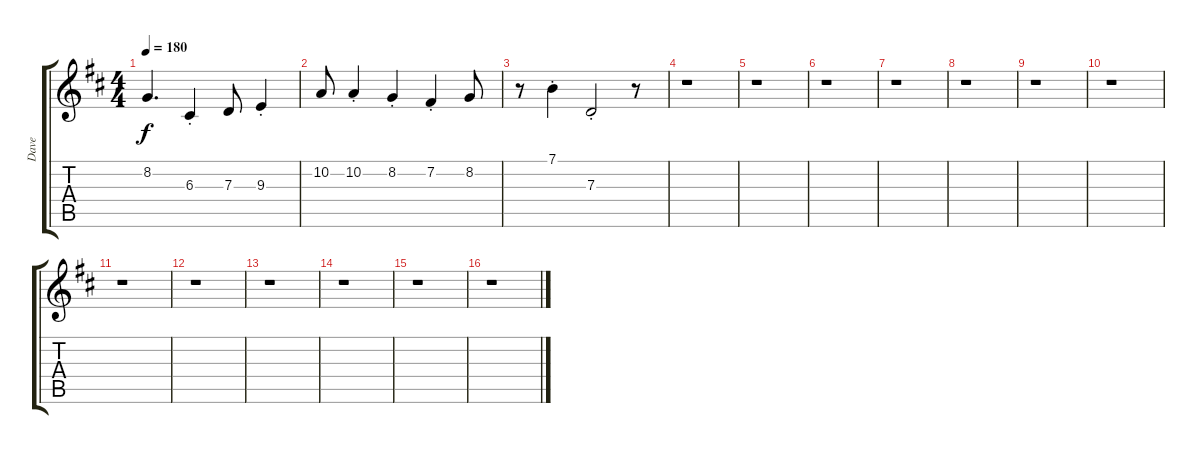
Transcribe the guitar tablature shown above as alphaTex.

\track ("Dave" "Dave") {instrument trumpet}
\staff {score tabs}
\tuning (E4 B3 G3 D3 A2 E2) {hide}
\ts (4 4)
\tempo 180
\clef g2
\ks d
8.2.4{d dy f} 6.3{st}.4 7.3.8 9.3{st}.4 |
10.2.8 10.2{st}.4 8.2{st}.4 7.2{st}.4 8.2.8 |
r.8 7.1{st}.4 7.3{st}.2 r.8 |
r.1 |
r.1 |
r.1 |
r.1 |
r.1 |
r.1 |
r.1 |
r.1 |
r.1 |
r.1 |
r.1 |
r.1 |
r.1
